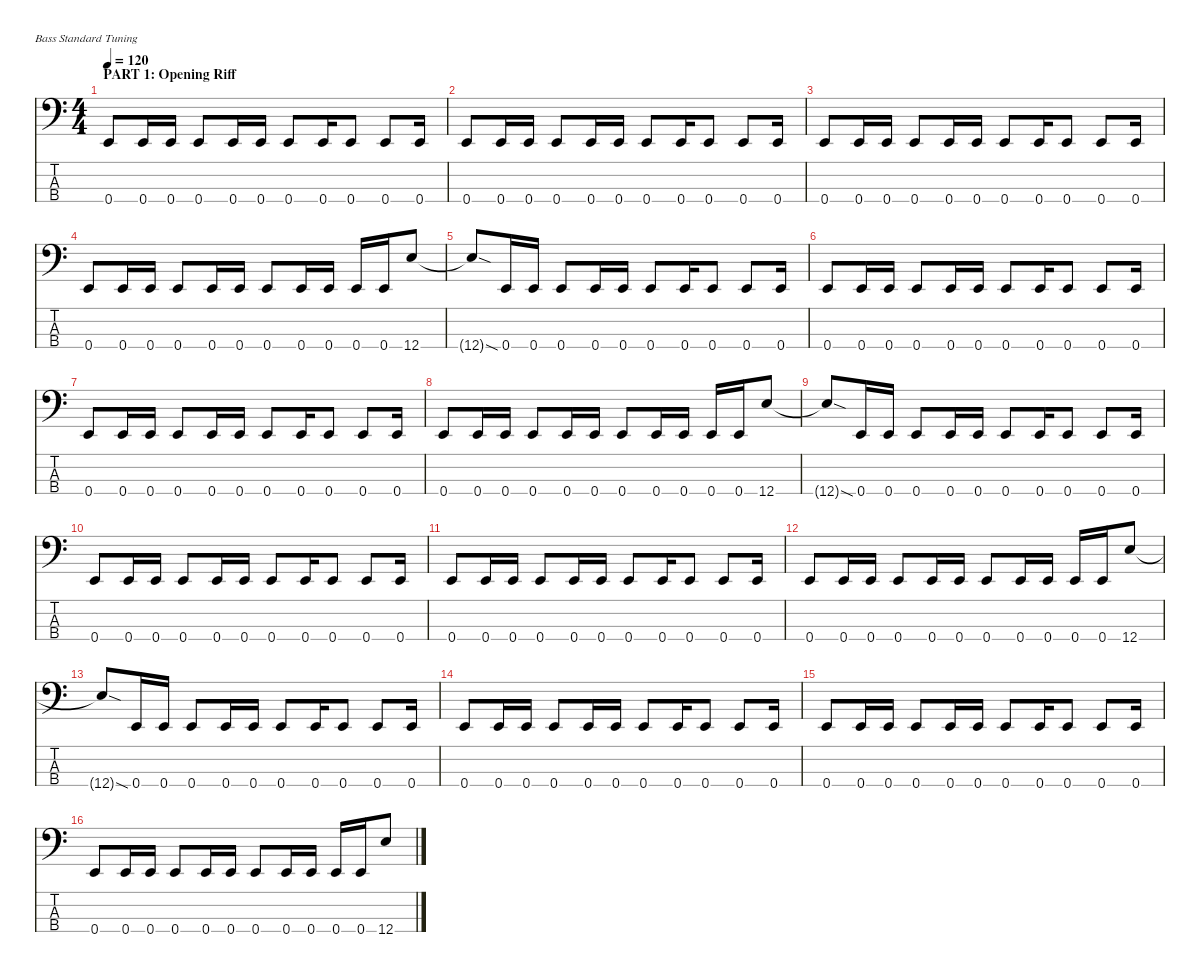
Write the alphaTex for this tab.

\defaultSystemsLayout 4
\hideDynamics
\bracketExtendMode nobrackets
\singleTrackTrackNamePolicy hidden
\multiTrackTrackNamePolicy hidden
\firstSystemTrackNameMode fullname
\firstSystemTrackNameOrientation horizontal
\otherSystemsTrackNameOrientation horizontal
\track ("Martin Mendez - Bass" "el.bs.") {instrument electricbassfinger}
\staff {score tabs}
\tuning (G2 D2 A1 E1)
\ts (4 4)
\beaming (8 2 2 2 2)
\section ("" "PART 1: Opening Riff")
\tempo 120
\clef f4
\ks c
0.4.8{dy ff instrument electricbassfinger beam Up} 0.4.16{beam Up} 0.4.16{beam Up} 0.4.8{beam Up} 0.4.16{beam Up} 0.4.16{beam Up} 0.4.8{beam Up} 0.4.16{beam Up} 0.4.8{beam Up} 0.4.8{beam Up} 0.4.16{beam Up} |
0.4.8{beam Up} 0.4.16{beam Up} 0.4.16{beam Up} 0.4.8{beam Up} 0.4.16{beam Up} 0.4.16{beam Up} 0.4.8{beam Up} 0.4.16{beam Up} 0.4.8{beam Up} 0.4.8{beam Up} 0.4.16{beam Up} |
0.4.8{beam Up} 0.4.16{beam Up} 0.4.16{beam Up} 0.4.8{beam Up} 0.4.16{beam Up} 0.4.16{beam Up} 0.4.8{beam Up} 0.4.16{beam Up} 0.4.8{beam Up} 0.4.8{beam Up} 0.4.16{beam Up} |
0.4.8{beam Up} 0.4.16{beam Up} 0.4.16{beam Up} 0.4.8{beam Up} 0.4.16{beam Up} 0.4.16{beam Up} 0.4.8{beam Up} 0.4.16{beam Up} 0.4.16{beam Up} 0.4.16{beam Up} 0.4.16{beam Up} 12.4.8{beam Up} |
12.4{sod t}.8{beam Up} 0.4.16{beam Up} 0.4.16{beam Up} 0.4.8{beam Up} 0.4.16{beam Up} 0.4.16{beam Up} 0.4.8{beam Up} 0.4.16{beam Up} 0.4.8{beam Up} 0.4.8{beam Up} 0.4.16{beam Up} |
0.4.8{beam Up} 0.4.16{beam Up} 0.4.16{beam Up} 0.4.8{beam Up} 0.4.16{beam Up} 0.4.16{beam Up} 0.4.8{beam Up} 0.4.16{beam Up} 0.4.8{beam Up} 0.4.8{beam Up} 0.4.16{beam Up} |
0.4.8{beam Up} 0.4.16{beam Up} 0.4.16{beam Up} 0.4.8{beam Up} 0.4.16{beam Up} 0.4.16{beam Up} 0.4.8{beam Up} 0.4.16{beam Up} 0.4.8{beam Up} 0.4.8{beam Up} 0.4.16{beam Up} |
0.4.8{beam Up} 0.4.16{beam Up} 0.4.16{beam Up} 0.4.8{beam Up} 0.4.16{beam Up} 0.4.16{beam Up} 0.4.8{beam Up} 0.4.16{beam Up} 0.4.16{beam Up} 0.4.16{beam Up} 0.4.16{beam Up} 12.4.8{beam Up} |
12.4{sod t}.8{beam Up} 0.4.16{beam Up} 0.4.16{beam Up} 0.4.8{beam Up} 0.4.16{beam Up} 0.4.16{beam Up} 0.4.8{beam Up} 0.4.16{beam Up} 0.4.8{beam Up} 0.4.8{beam Up} 0.4.16{beam Up} |
0.4.8{beam Up} 0.4.16{beam Up} 0.4.16{beam Up} 0.4.8{beam Up} 0.4.16{beam Up} 0.4.16{beam Up} 0.4.8{beam Up} 0.4.16{beam Up} 0.4.8{beam Up} 0.4.8{beam Up} 0.4.16{beam Up} |
0.4.8{beam Up} 0.4.16{beam Up} 0.4.16{beam Up} 0.4.8{beam Up} 0.4.16{beam Up} 0.4.16{beam Up} 0.4.8{beam Up} 0.4.16{beam Up} 0.4.8{beam Up} 0.4.8{beam Up} 0.4.16{beam Up} |
0.4.8{beam Up} 0.4.16{beam Up} 0.4.16{beam Up} 0.4.8{beam Up} 0.4.16{beam Up} 0.4.16{beam Up} 0.4.8{beam Up} 0.4.16{beam Up} 0.4.16{beam Up} 0.4.16{beam Up} 0.4.16{beam Up} 12.4.8{beam Up} |
12.4{sod t}.8{beam Up} 0.4.16{beam Up} 0.4.16{beam Up} 0.4.8{beam Up} 0.4.16{beam Up} 0.4.16{beam Up} 0.4.8{beam Up} 0.4.16{beam Up} 0.4.8{beam Up} 0.4.8{beam Up} 0.4.16{beam Up} |
0.4.8{beam Up} 0.4.16{beam Up} 0.4.16{beam Up} 0.4.8{beam Up} 0.4.16{beam Up} 0.4.16{beam Up} 0.4.8{beam Up} 0.4.16{beam Up} 0.4.8{beam Up} 0.4.8{beam Up} 0.4.16{beam Up} |
0.4.8{beam Up} 0.4.16{beam Up} 0.4.16{beam Up} 0.4.8{beam Up} 0.4.16{beam Up} 0.4.16{beam Up} 0.4.8{beam Up} 0.4.16{beam Up} 0.4.8{beam Up} 0.4.8{beam Up} 0.4.16{beam Up} |
0.4.8{beam Up} 0.4.16{beam Up} 0.4.16{beam Up} 0.4.8{beam Up} 0.4.16{beam Up} 0.4.16{beam Up} 0.4.8{beam Up} 0.4.16{beam Up} 0.4.16{beam Up} 0.4.16{beam Up} 0.4.16{beam Up} 12.4.8{beam Up}
